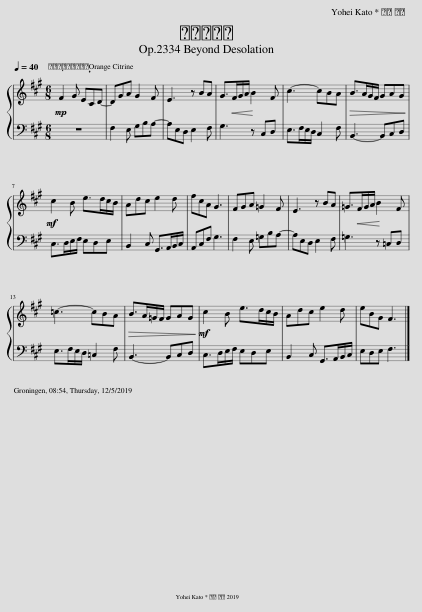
X:1
%%score { 1 | 2 }
L:1/8
Q:1/4=40
M:6/8
I:linebreak $
K:A
V:1 treble
V:2 bass
V:1
!mp! F2 G ECD- | DGA G2 F | E3 z BA | G>!<(!FG/A/ B2 F!<)! | c3- cBA | %5
!>(! B>AG/F/ GAG!>)! |$!mf! c2 B e>dc/B/ | Adc e2 d | fcA G3 | FGA =G2 F | %10
 E3 z BA | =G>!<(!FG/A/ B2 F!<)! |$ =c3- cBA |!>(! B>A=G/F/ GAG!>)! |!mf! c2 B e>dc/B/ | %15
 Adc e2 d | eBG F3 |] %17
V:2
 z6 | F,2 E, G,B,A,- | A,E,D, E,2 F, | G,3 z C,D, | E,>F,E,/D,/ C,2 F, | %5
 B,,3- B,,C,D, |$ C,>D,E,/F,/ E,D,E, | B,,2 C, G,,>A,,B,,/C,/ | A,,C,F, G,3 | F,2 E, =G,B,A,- | %10
 A,E,D, E,2 F, | =G,3 z =C,D, |$ E,>F,E,/D,/ =C,2 F, | B,,3- B,,C,D, | C,>D,E,/F,/ E,D,E, | %15
 B,,2 C, G,,>A,,B,,/C,/ | E,D,E, F,3 |] %17
